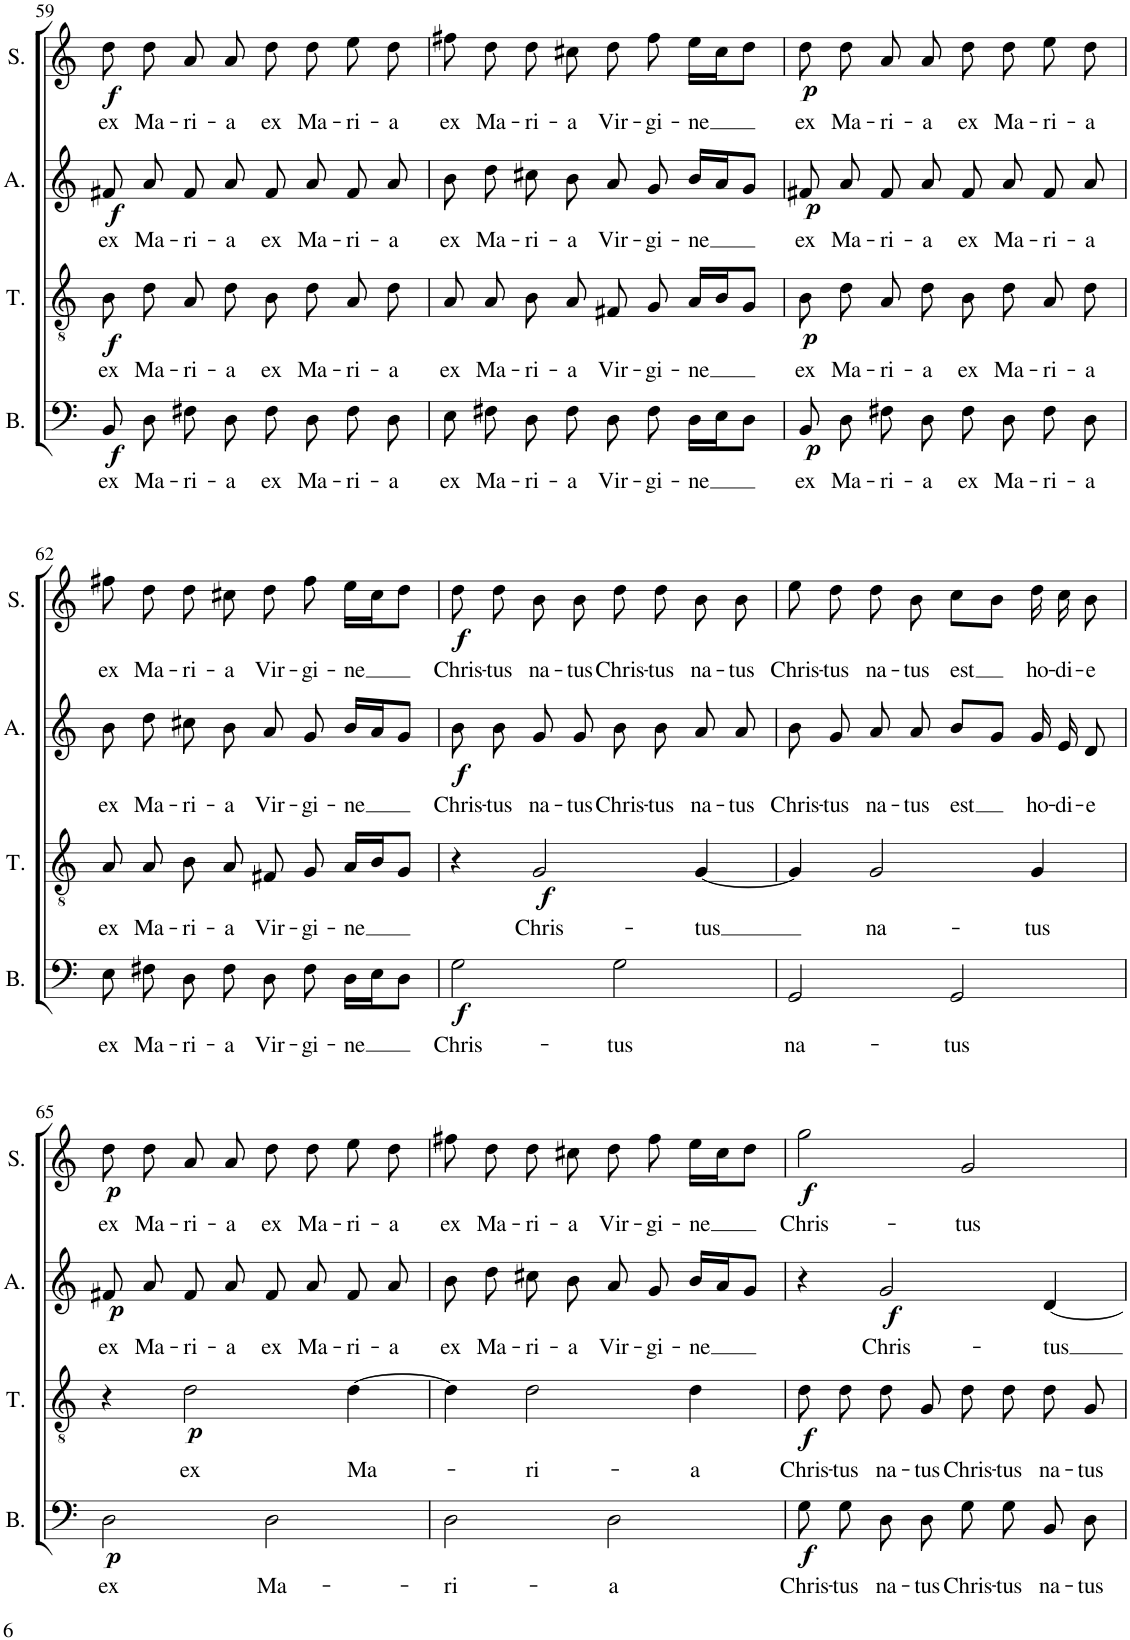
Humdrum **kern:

**kern	**text	**dynam	**kern	**text	**dynam	**kern	**text	**dynam	**kern	**text	**dynam
*part4	*part4	*part4	*part3	*part3	*part3	*part2	*part2	*part2	*part1	*part1	*part1
*staff4	*staff4	*staff4	*staff3	*staff3	*staff3	*staff2	*staff2	*staff2	*staff1	*staff1	*staff1
*I"Basse	*	*	*I"Ténor	*	*	*I"Alto	*	*	*I"Soprano	*	*
*I'B.	*	*	*I'T.	*	*	*I'A.	*	*	*I'S.	*	*
!!LO:PB:g=z
*clefF4	*	*	*clefGv2	*	*	*clefG2	*	*	*clefG2	*	*
*k[]	*	*	*k[]	*	*	*k[]	*	*	*k[]	*	*
*M4/4	*	*	*M4/4	*	*	*M4/4	*	*	*M4/4	*	*
=59	=59	=59	=59	=59	=59	=59	=59	=59	=59	=59	=59
!	!LO:LY:b	!LO:DY:b	!	!LO:LY:b	!LO:DY:b	!	!LO:LY:b	!LO:DY:b	!	!LO:LY:b	!LO:DY:b
8BB/	ex	f	8B\	ex	f	8f#X/	ex	f	8dd\	ex	f
!	!LO:LY:b	!	!	!LO:LY:b	!	!	!LO:LY:b	!	!	!LO:LY:b	!
8D\	Ma-	.	8d\	Ma-	.	8a/	Ma-	.	8dd\	Ma-	.
!	!LO:LY:b	!	!	!LO:LY:b	!	!	!LO:LY:b	!	!	!LO:LY:b	!
8F#X\	-ri-	.	8A/	-ri-	.	8f#/	-ri-	.	8a/	-ri-	.
!	!LO:LY:b	!	!	!LO:LY:b	!	!	!LO:LY:b	!	!	!LO:LY:b	!
8D\	-a	.	8d\	-a	.	8a/	-a	.	8a/	-a	.
!	!LO:LY:b	!	!	!LO:LY:b	!	!	!LO:LY:b	!	!	!LO:LY:b	!
8F#\	ex	.	8B\	ex	.	8f#/	ex	.	8dd\	ex	.
!	!LO:LY:b	!	!	!LO:LY:b	!	!	!LO:LY:b	!	!	!LO:LY:b	!
8D\	Ma-	.	8d\	Ma-	.	8a/	Ma-	.	8dd\	Ma-	.
!	!LO:LY:b	!	!	!LO:LY:b	!	!	!LO:LY:b	!	!	!LO:LY:b	!
8F#\	-ri-	.	8A/	-ri-	.	8f#/	-ri-	.	8ee\	-ri-	.
!	!LO:LY:b	!	!	!LO:LY:b	!	!	!LO:LY:b	!	!	!LO:LY:b	!
8D\	-a	.	8d\	-a	.	8a/	-a	.	8dd\	-a	.
=60	=60	=60	=60	=60	=60	=60	=60	=60	=60	=60	=60
!	!LO:LY:b	!	!	!LO:LY:b	!	!	!LO:LY:b	!	!	!LO:LY:b	!
8E\	ex	.	8A/	ex	.	8b\	ex	.	8ff#X\	ex	.
!	!LO:LY:b	!	!	!LO:LY:b	!	!	!LO:LY:b	!	!	!LO:LY:b	!
8F#X\	Ma-	.	8A/	Ma-	.	8dd\	Ma-	.	8dd\	Ma-	.
!	!LO:LY:b	!	!	!LO:LY:b	!	!	!LO:LY:b	!	!	!LO:LY:b	!
8D\	-ri-	.	8B\	-ri-	.	8cc#X\	-ri-	.	8dd\	-ri-	.
!	!LO:LY:b	!	!	!LO:LY:b	!	!	!LO:LY:b	!	!	!LO:LY:b	!
8F#\	-a	.	8A/	-a	.	8b\	-a	.	8cc#X\	-a	.
!	!LO:LY:b	!	!	!LO:LY:b	!	!	!LO:LY:b	!	!	!LO:LY:b	!
8D\	Vir-	.	8F#X/	Vir-	.	8a/	Vir-	.	8dd\	Vir-	.
!	!LO:LY:b	!	!	!LO:LY:b	!	!	!LO:LY:b	!	!	!LO:LY:b	!
8F#\	-gi-	.	8G/	-gi-	.	8g/	-gi-	.	8ff#\	-gi-	.
!	!LO:LY:b	!	!	!LO:LY:b	!	!	!LO:LY:b	!	!	!LO:LY:b	!
16D\LL	-ne	.	16A/LL	-ne	.	16b/LL	-ne	.	16ee\LL	-ne	.
16E\J	.	.	16B/J	.	.	16a/J	.	.	16cc#\J	.	.
8D\J	.	.	8G/J	.	.	8g/J	.	.	8dd\J	.	.
=61	=61	=61	=61	=61	=61	=61	=61	=61	=61	=61	=61
!	!LO:LY:b	!LO:DY:b	!	!LO:LY:b	!LO:DY:b	!	!LO:LY:b	!LO:DY:b	!	!LO:LY:b	!LO:DY:b
8BB/	ex	p	8B\	ex	p	8f#X/	ex	p	8dd\	ex	p
!	!LO:LY:b	!	!	!LO:LY:b	!	!	!LO:LY:b	!	!	!LO:LY:b	!
8D\	Ma-	.	8d\	Ma-	.	8a/	Ma-	.	8dd\	Ma-	.
!	!LO:LY:b	!	!	!LO:LY:b	!	!	!LO:LY:b	!	!	!LO:LY:b	!
8F#X\	-ri-	.	8A/	-ri-	.	8f#/	-ri-	.	8a/	-ri-	.
!	!LO:LY:b	!	!	!LO:LY:b	!	!	!LO:LY:b	!	!	!LO:LY:b	!
8D\	-a	.	8d\	-a	.	8a/	-a	.	8a/	-a	.
!	!LO:LY:b	!	!	!LO:LY:b	!	!	!LO:LY:b	!	!	!LO:LY:b	!
8F#\	ex	.	8B\	ex	.	8f#/	ex	.	8dd\	ex	.
!	!LO:LY:b	!	!	!LO:LY:b	!	!	!LO:LY:b	!	!	!LO:LY:b	!
8D\	Ma-	.	8d\	Ma-	.	8a/	Ma-	.	8dd\	Ma-	.
!	!LO:LY:b	!	!	!LO:LY:b	!	!	!LO:LY:b	!	!	!LO:LY:b	!
8F#\	-ri-	.	8A/	-ri-	.	8f#/	-ri-	.	8ee\	-ri-	.
!	!LO:LY:b	!	!	!LO:LY:b	!	!	!LO:LY:b	!	!	!LO:LY:b	!
8D\	-a	.	8d\	-a	.	8a/	-a	.	8dd\	-a	.
!!LO:LB:g=z
=62	=62	=62	=62	=62	=62	=62	=62	=62	=62	=62	=62
!	!LO:LY:b	!	!	!LO:LY:b	!	!	!LO:LY:b	!	!	!LO:LY:b	!
8E\	ex	.	8A/	ex	.	8b\	ex	.	8ff#X\	ex	.
!	!LO:LY:b	!	!	!LO:LY:b	!	!	!LO:LY:b	!	!	!LO:LY:b	!
8F#X\	Ma-	.	8A/	Ma-	.	8dd\	Ma-	.	8dd\	Ma-	.
!	!LO:LY:b	!	!	!LO:LY:b	!	!	!LO:LY:b	!	!	!LO:LY:b	!
8D\	-ri-	.	8B\	-ri-	.	8cc#X\	-ri-	.	8dd\	-ri-	.
!	!LO:LY:b	!	!	!LO:LY:b	!	!	!LO:LY:b	!	!	!LO:LY:b	!
8F#\	-a	.	8A/	-a	.	8b\	-a	.	8cc#X\	-a	.
!	!LO:LY:b	!	!	!LO:LY:b	!	!	!LO:LY:b	!	!	!LO:LY:b	!
8D\	Vir-	.	8F#X/	Vir-	.	8a/	Vir-	.	8dd\	Vir-	.
!	!LO:LY:b	!	!	!LO:LY:b	!	!	!LO:LY:b	!	!	!LO:LY:b	!
8F#\	-gi-	.	8G/	-gi-	.	8g/	-gi-	.	8ff#\	-gi-	.
!	!LO:LY:b	!	!	!LO:LY:b	!	!	!LO:LY:b	!	!	!LO:LY:b	!
16D\LL	-ne	.	16A/LL	-ne	.	16b/LL	-ne	.	16ee\LL	-ne	.
16E\J	.	.	16B/J	.	.	16a/J	.	.	16cc#\J	.	.
8D\J	.	.	8G/J	.	.	8g/J	.	.	8dd\J	.	.
=63	=63	=63	=63	=63	=63	=63	=63	=63	=63	=63	=63
!	!LO:LY:b	!LO:DY:b	!	!	!	!	!LO:LY:b	!LO:DY:b	!	!LO:LY:b	!LO:DY:b
2G\	Chris-	f	4r	.	.	8b\	Chris-	f	8dd\	Chris-	f
!	!	!	!	!	!	!	!LO:LY:b	!	!	!LO:LY:b	!
.	.	.	.	.	.	8b\	-tus	.	8dd\	-tus	.
!	!	!	!	!LO:LY:b	!LO:DY:b	!	!LO:LY:b	!	!	!LO:LY:b	!
.	.	.	2G/	Chris-	f	8g/	na-	.	8b\	na-	.
!	!	!	!	!	!	!	!LO:LY:b	!	!	!LO:LY:b	!
.	.	.	.	.	.	8g/	-tus	.	8b\	-tus	.
!	!LO:LY:b	!	!	!	!	!	!LO:LY:b	!	!	!LO:LY:b	!
2G\	-tus	.	.	.	.	8b\	Chris-	.	8dd\	Chris-	.
!	!	!	!	!	!	!	!LO:LY:b	!	!	!LO:LY:b	!
.	.	.	.	.	.	8b\	-tus	.	8dd\	-tus	.
!	!	!	!	!LO:LY:b	!	!	!LO:LY:b	!	!	!LO:LY:b	!
.	.	.	[4G/	-tus	.	8a/	na-	.	8b\	na-	.
!	!	!	!	!	!	!	!LO:LY:b	!	!	!LO:LY:b	!
.	.	.	.	.	.	8a/	-tus	.	8b\	-tus	.
=64	=64	=64	=64	=64	=64	=64	=64	=64	=64	=64	=64
!	!LO:LY:b	!	!	!	!	!	!LO:LY:b	!	!	!LO:LY:b	!
2GG/	na-	.	4G/]	.	.	8b\	Chris-	.	8ee\	Chris-	.
!	!	!	!	!	!	!	!LO:LY:b	!	!	!LO:LY:b	!
.	.	.	.	.	.	8g/	-tus	.	8dd\	-tus	.
!	!	!	!	!LO:LY:b	!	!	!LO:LY:b	!	!	!LO:LY:b	!
.	.	.	2G/	na-	.	8a/	na-	.	8dd\	na-	.
!	!	!	!	!	!	!	!LO:LY:b	!	!	!LO:LY:b	!
.	.	.	.	.	.	8a/	-tus	.	8b\	-tus	.
!	!LO:LY:b	!	!	!	!	!	!LO:LY:b	!	!	!LO:LY:b	!
2GG/	-tus	.	.	.	.	8b/L	est	.	8cc\L	est	.
.	.	.	.	.	.	8g/J	.	.	8b\J	.	.
!	!	!	!	!LO:LY:b	!	!	!LO:LY:b	!	!	!LO:LY:b	!
.	.	.	4G/	-tus	.	16g/	ho-	.	16dd\	ho-	.
!	!	!	!	!	!	!	!LO:LY:b	!	!	!LO:LY:b	!
.	.	.	.	.	.	16e/	-di-	.	16cc\	-di-	.
!	!	!	!	!	!	!	!LO:LY:b	!	!	!LO:LY:b	!
.	.	.	.	.	.	8d/	-e	.	8b\	-e	.
!!LO:LB:g=z
=65	=65	=65	=65	=65	=65	=65	=65	=65	=65	=65	=65
!	!LO:LY:b	!LO:DY:b	!	!	!	!	!LO:LY:b	!LO:DY:b	!	!LO:LY:b	!LO:DY:b
2D\	ex	p	4r	.	.	8f#X/	ex	p	8dd\	ex	p
!	!	!	!	!	!	!	!LO:LY:b	!	!	!LO:LY:b	!
.	.	.	.	.	.	8a/	Ma-	.	8dd\	Ma-	.
!	!	!	!	!LO:LY:b	!LO:DY:b	!	!LO:LY:b	!	!	!LO:LY:b	!
.	.	.	2d\	ex	p	8f#/	-ri-	.	8a/	-ri-	.
!	!	!	!	!	!	!	!LO:LY:b	!	!	!LO:LY:b	!
.	.	.	.	.	.	8a/	-a	.	8a/	-a	.
!	!LO:LY:b	!	!	!	!	!	!LO:LY:b	!	!	!LO:LY:b	!
2D\	Ma-	.	.	.	.	8f#/	ex	.	8dd\	ex	.
!	!	!	!	!	!	!	!LO:LY:b	!	!	!LO:LY:b	!
.	.	.	.	.	.	8a/	Ma-	.	8dd\	Ma-	.
!	!	!	!	!LO:LY:b	!	!	!LO:LY:b	!	!	!LO:LY:b	!
.	.	.	[4d\	Ma-	.	8f#/	-ri-	.	8ee\	-ri-	.
!	!	!	!	!	!	!	!LO:LY:b	!	!	!LO:LY:b	!
.	.	.	.	.	.	8a/	-a	.	8dd\	-a	.
=66	=66	=66	=66	=66	=66	=66	=66	=66	=66	=66	=66
!	!LO:LY:b	!	!	!	!	!	!LO:LY:b	!	!	!LO:LY:b	!
2D\	-ri-	.	4d\]	.	.	8b\	ex	.	8ff#X\	ex	.
!	!	!	!	!	!	!	!LO:LY:b	!	!	!LO:LY:b	!
.	.	.	.	.	.	8dd\	Ma-	.	8dd\	Ma-	.
!	!	!	!	!LO:LY:b	!	!	!LO:LY:b	!	!	!LO:LY:b	!
.	.	.	2d\	-ri-	.	8cc#X\	-ri-	.	8dd\	-ri-	.
!	!	!	!	!	!	!	!LO:LY:b	!	!	!LO:LY:b	!
.	.	.	.	.	.	8b\	-a	.	8cc#X\	-a	.
!	!LO:LY:b	!	!	!	!	!	!LO:LY:b	!	!	!LO:LY:b	!
2D\	-a	.	.	.	.	8a/	Vir-	.	8dd\	Vir-	.
!	!	!	!	!	!	!	!LO:LY:b	!	!	!LO:LY:b	!
.	.	.	.	.	.	8g/	-gi-	.	8ff#\	-gi-	.
!	!	!	!	!LO:LY:b	!	!	!LO:LY:b	!	!	!LO:LY:b	!
.	.	.	4d\	-a	.	16b/LL	-ne	.	16ee\LL	-ne	.
.	.	.	.	.	.	16a/J	.	.	16cc#\J	.	.
.	.	.	.	.	.	8g/J	.	.	8dd\J	.	.
=67	=67	=67	=67	=67	=67	=67	=67	=67	=67	=67	=67
!	!LO:LY:b	!LO:DY:b	!	!LO:LY:b	!LO:DY:b	!	!	!	!	!LO:LY:b	!LO:DY:b
8G\	Chris-	f	8d\	Chris-	f	4r	.	.	2gg\	Chris-	f
!	!LO:LY:b	!	!	!LO:LY:b	!	!	!	!	!	!	!
8G\	-tus	.	8d\	-tus	.	.	.	.	.	.	.
!	!LO:LY:b	!	!	!LO:LY:b	!	!	!LO:LY:b	!LO:DY:b	!	!	!
8D\	na-	.	8d\	na-	.	2g/	Chris-	f	.	.	.
!	!LO:LY:b	!	!	!LO:LY:b	!	!	!	!	!	!	!
8D\	-tus	.	8G/	-tus	.	.	.	.	.	.	.
!	!LO:LY:b	!	!	!LO:LY:b	!	!	!	!	!	!LO:LY:b	!
8G\	Chris-	.	8d\	Chris-	.	.	.	.	2g/	-tus	.
!	!LO:LY:b	!	!	!LO:LY:b	!	!	!	!	!	!	!
8G\	-tus	.	8d\	-tus	.	.	.	.	.	.	.
!	!LO:LY:b	!	!	!LO:LY:b	!	!	!LO:LY:b	!	!	!	!
8BB/	na-	.	8d\	na-	.	[4d/	-tus	.	.	.	.
!	!LO:LY:b	!	!	!LO:LY:b	!	!	!	!	!	!	!
8D\	-tus	.	8G/	-tus	.	.	.	.	.	.	.
=	=	=	=	=	=	=	=	=	=	=	=
*-	*-	*-	*-	*-	*-	*-	*-	*-	*-	*-	*-
